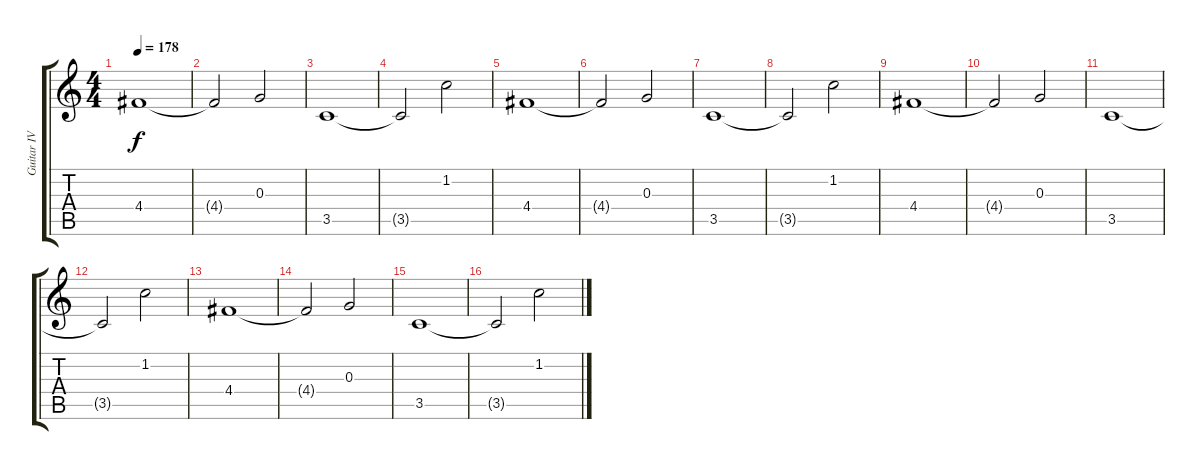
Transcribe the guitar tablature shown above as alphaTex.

\track ("Guitar IV" "Guitar IV") {instrument overdrivenguitar}
\staff {score tabs}
\tuning (E4 B3 G3 D3 A2 E2) {hide}
\ts (4 4)
\tempo 178
\clef g2
\ks c
4.4.1{dy f} |
4.4{t}.2 0.3.2 |
3.5.1 |
3.5{t}.2 1.2.2 |
4.4.1 |
4.4{t}.2 0.3.2 |
3.5.1 |
3.5{t}.2 1.2.2 |
4.4.1 |
4.4{t}.2 0.3.2 |
3.5.1 |
3.5{t}.2 1.2.2 |
4.4.1 |
4.4{t}.2 0.3.2 |
3.5.1 |
3.5{t}.2 1.2.2
